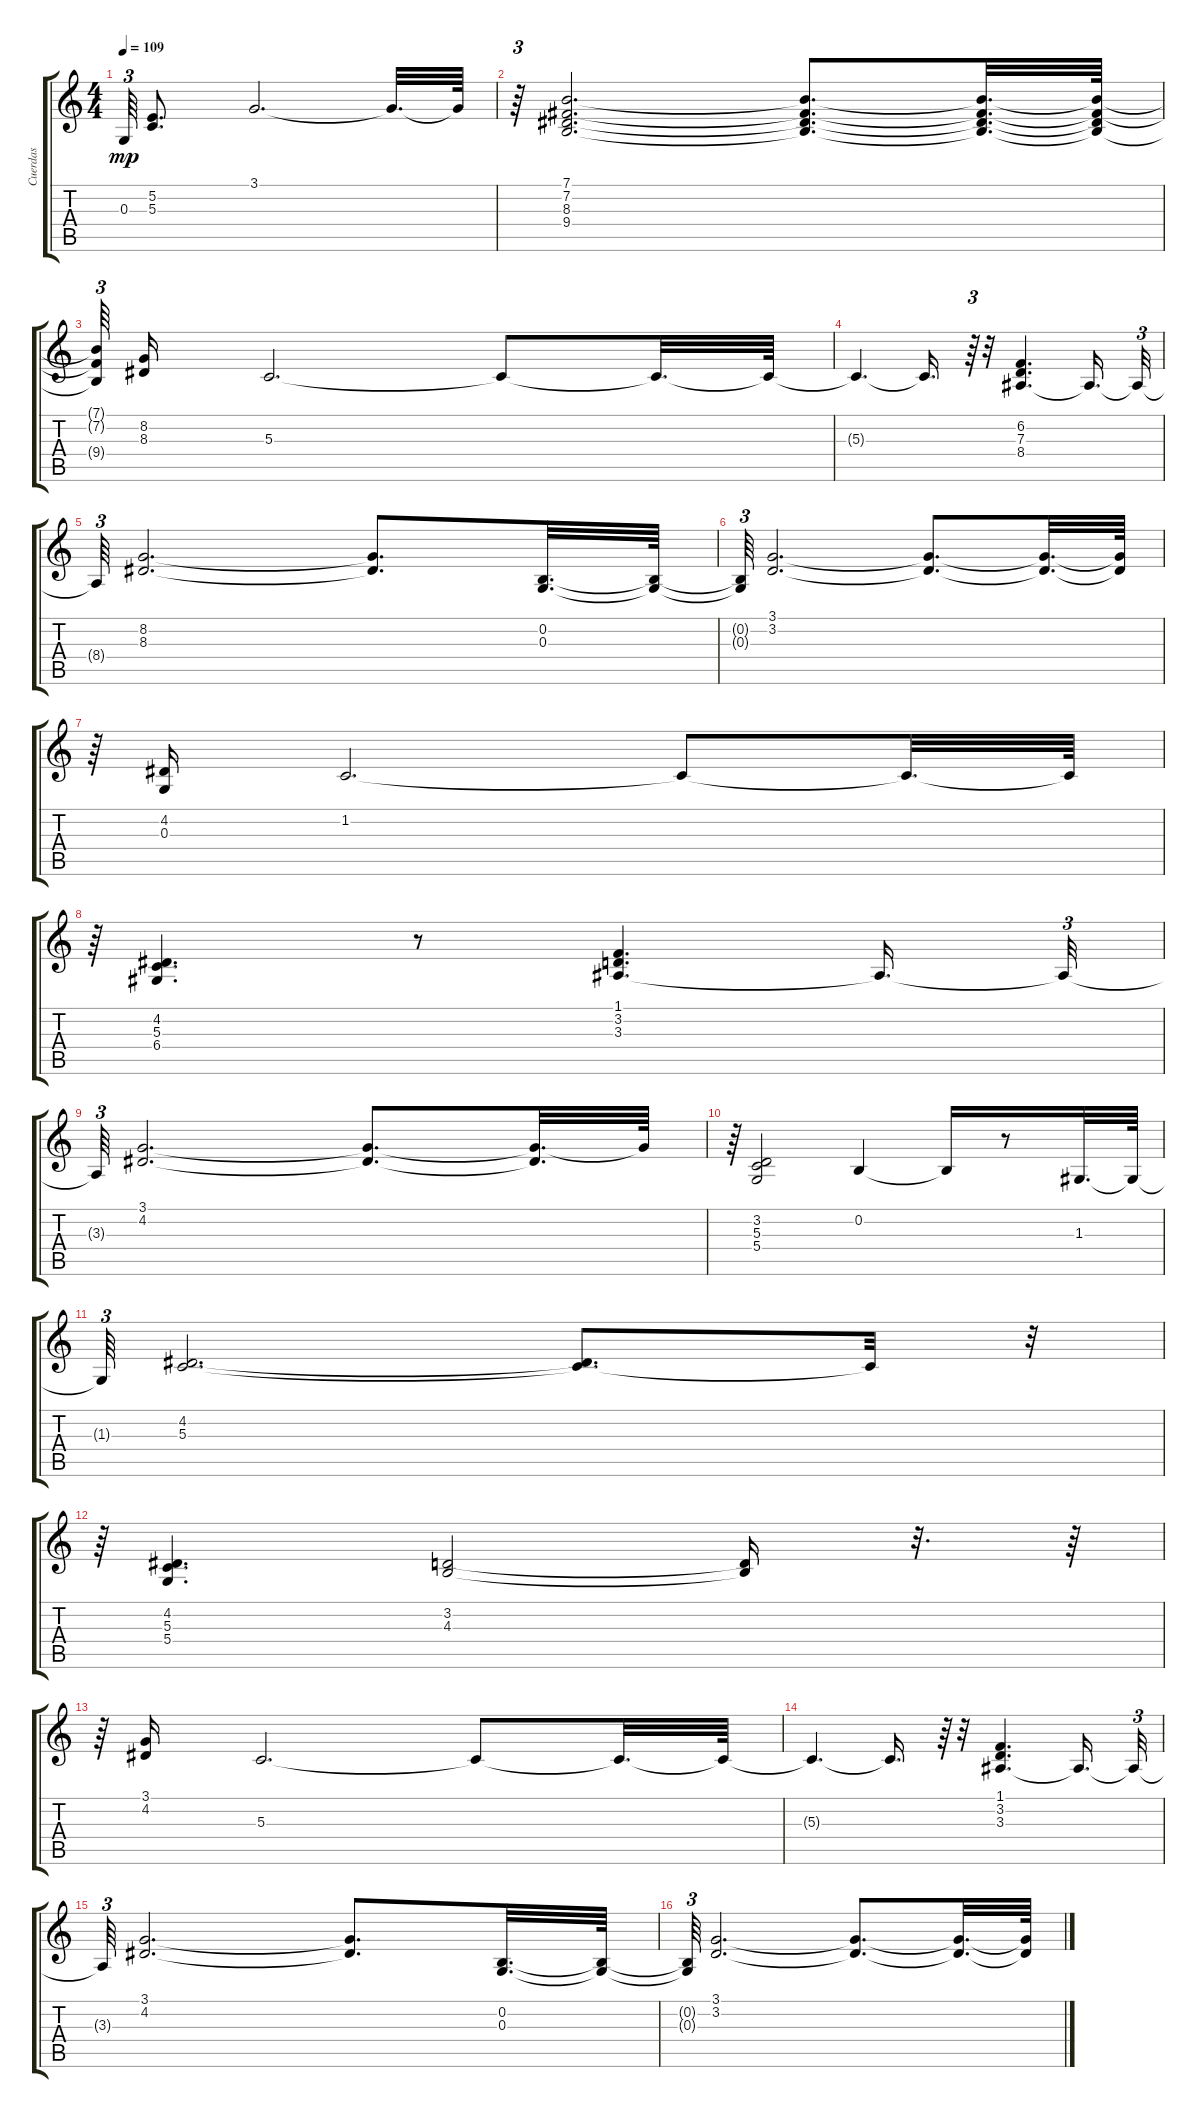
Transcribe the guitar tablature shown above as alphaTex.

\track ("Cuerdas" "Cuerdas") {instrument stringensemble1}
\staff {score tabs}
\tuning (E4 B3 G3 D3 A2 E2) {hide}
\ts (4 4)
\tempo 109
\clef g2
\ks c
0.3{t}.64{tu (3 2) dy mp} (5.2 5.3).8{d} 3.1.2{d} 3.1{t}.32{d} 3.1{t}.64 |
r.64{tu (3 2)} (7.1 7.2 8.3 9.4).2{d} (7.1{t} 7.2{t} 8.3{t} 9.4{t}).8{d} (7.1{t} 7.2{t} 8.3{t} 9.4{t}).32{d} (7.1{t} 7.2{t} 8.3{t} 9.4{t}).64 |
(7.1{t} 7.2{t} 9.4{t}).64{tu (3 2)} (8.2 8.3).16 5.3.2{d} 5.3{t}.8 5.3{t}.32{d} 5.3{t}.64 |
5.3{t}.4{d} 5.3{t}.16{d} r.64{tu (3 2)} r.32 (6.2 7.3 8.4).4{d} 8.4{t}.16{d} 8.4{t}.32{tu (3 2)} |
8.4{t}.64{tu (3 2)} (8.2 8.3).2{d} (8.2{t} 8.3{t}).8{d} (0.2 0.3).32{d} (0.2{t} 0.3{t}).64 |
(0.2{t} 0.3{t}).64{tu (3 2)} (3.1 3.2).2{d} (3.1{t} 3.2{t}).8{d} (3.1{t} 3.2{t}).32{d} (3.1{t} 3.2{t}).64 |
r.64{tu (3 2)} (4.2 0.3).16 1.2.2{d} 1.2{t}.8 1.2{t}.32{d} 1.2{t}.64 |
r.64{tu (3 2)} (4.2 5.3 6.4).4{d} r.8 (1.1 3.2 3.3).4{d} 3.3{t}.16{d} 3.3{t}.32{tu (3 2)} |
3.3{t}.64{tu (3 2)} (3.1 4.2).2{d} (3.1{t} 4.2{t}).8{d} (3.1{t} 4.2{t}).32{d} 3.1{t}.64 |
r.64{tu (3 2)} (3.2 5.3 5.4).2 0.2.4 0.2{t}.16 r.8 1.3.32{d} 1.3{t}.64 |
1.3{t}.64{tu (3 2)} (4.2 5.3).2{d} (4.2{t} 5.3{t}).8{d} 5.3{t}.32 r.32{tu (3 2)} |
r.64{tu (3 2)} (4.2 5.3 5.4).4{d} (3.2 4.3).2 (3.2{t} 4.3{t}).16 r.32{d} r.64 |
r.64{tu (3 2)} (3.1 4.2).16 5.3.2{d} 5.3{t}.8 5.3{t}.32{d} 5.3{t}.64 |
5.3{t}.4{d} 5.3{t}.16{d} r.64{tu (3 2)} r.32 (1.1 3.2 3.3).4{d} 3.3{t}.16{d} 3.3{t}.32{tu (3 2)} |
3.3{t}.64{tu (3 2)} (3.1 4.2).2{d} (3.1{t} 4.2{t}).8{d} (0.2 0.3).32{d} (0.2{t} 0.3{t}).64 |
(0.2{t} 0.3{t}).64{tu (3 2)} (3.1 3.2).2{d} (3.1{t} 3.2{t}).8{d} (3.1{t} 3.2{t}).32{d} (3.1{t} 3.2{t}).64
